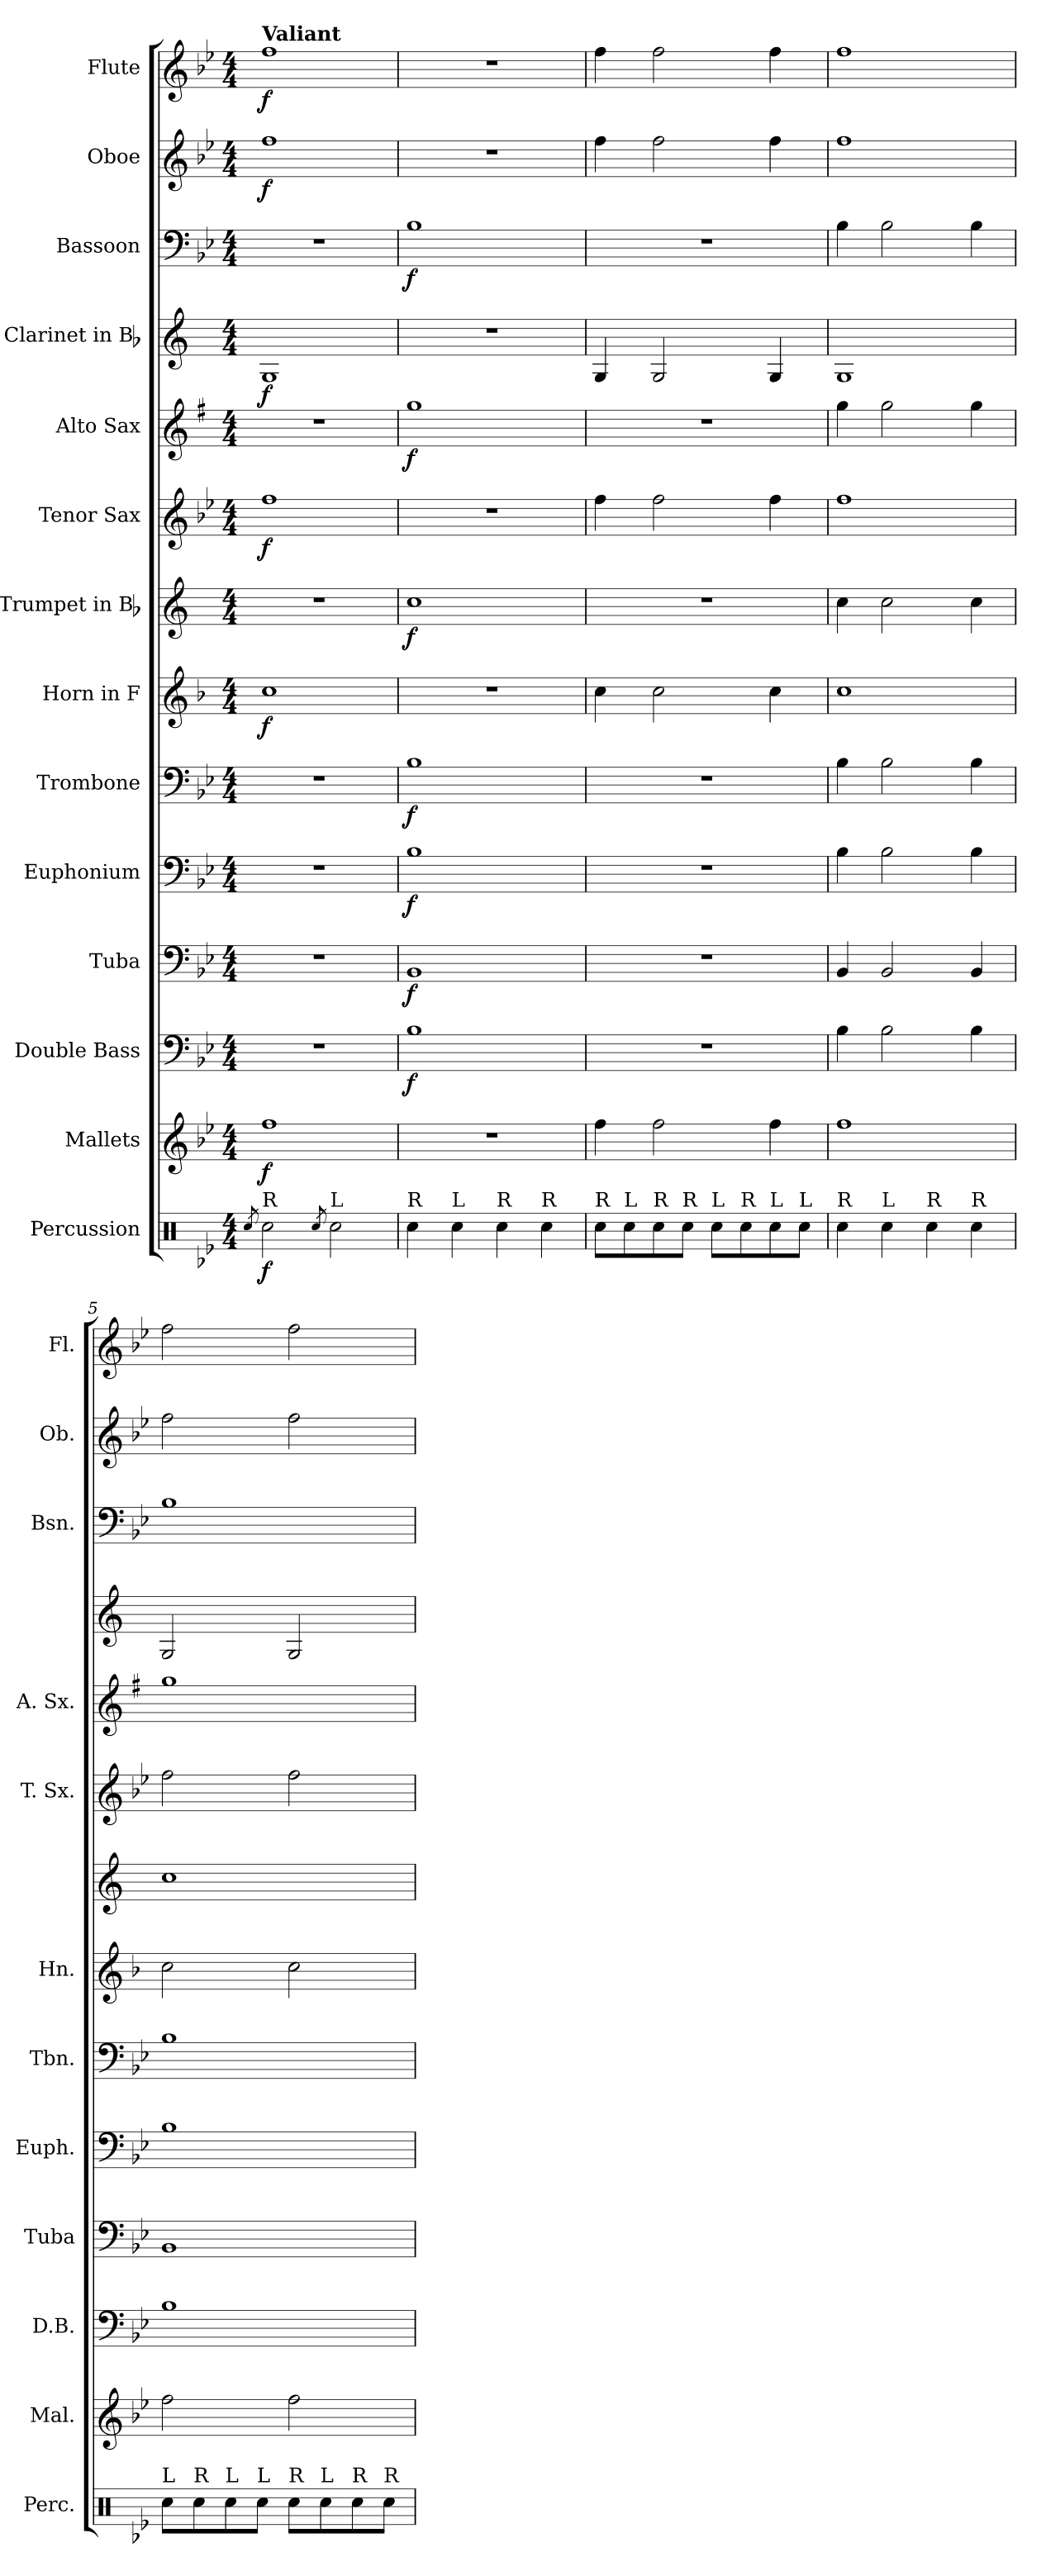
**kern	**dynam	**kern	**dynam	**kern	**dynam	**kern	**dynam	**kern	**dynam	**kern	**dynam	**kern	**dynam	**kern	**dynam	**kern	**dynam	**kern	**dynam	**kern	**dynam	**kern	**dynam	**kern	**dynam	**kern	**dynam
*part14	*part14	*part13	*part13	*part12	*part12	*part11	*part11	*part10	*part10	*part9	*part9	*part8	*part8	*part7	*part7	*part6	*part6	*part5	*part5	*part4	*part4	*part3	*part3	*part2	*part2	*part1	*part1
*staff14	*staff14	*staff13	*staff13	*staff12	*staff12	*staff11	*staff11	*staff10	*staff10	*staff9	*staff9	*staff8	*staff8	*staff7	*staff7	*staff6	*staff6	*staff5	*staff5	*staff4	*staff4	*staff3	*staff3	*staff2	*staff2	*staff1	*staff1
*I"Percussion	*	*I"Mallets	*	*I"Double Bass	*	*I"Tuba	*	*I"Euphonium	*	*I"Trombone	*	*I"Horn in F	*	*I"Trumpet in Bb	*	*I"Tenor Sax	*	*I"Alto Sax	*	*I"Clarinet in Bb	*	*I"Bassoon	*	*I"Oboe	*	*I"Flute	*
*I'Perc.	*	*I'Mal.	*	*I'D.B.	*	*I'Tuba	*	*I'Euph.	*	*I'Tbn.	*	*I'Hn.	*	*	*	*I'T. Sx.	*	*I'A. Sx.	*	*	*	*I'Bsn.	*	*I'Ob.	*	*I'Fl.	*
*clefX	*	*clefG2	*	*clefF4	*	*clefF4	*	*clefF4	*	*clefF4	*	*clefG2	*	*clefG2	*	*clefG2	*	*clefG2	*	*clefG2	*	*clefF4	*	*clefG2	*	*clefG2	*
*	*	*	*	*ITrd7c12	*	*	*	*	*	*	*	*ITrd4c7	*	*ITrd1c2	*	*ITrd8c14	*	*ITrd5c9	*	*ITrd1c2	*	*	*	*	*	*	*
*k[b-e-]	*	*k[b-e-]	*	*k[b-e-]	*	*k[b-e-]	*	*k[b-e-]	*	*k[b-e-]	*	*k[b-e-]	*	*k[b-e-]	*	*k[b-e-]	*	*k[b-e-]	*	*k[b-e-]	*	*k[b-e-]	*	*k[b-e-]	*	*k[b-e-]	*
*B-:	*	*B-:	*	*B-:	*	*B-:	*	*B-:	*	*B-:	*	*B-:	*	*B-:	*	*B-:	*	*B-:	*	*B-:	*	*B-:	*	*B-:	*	*B-:	*
*M4/4	*	*M4/4	*	*M4/4	*	*M4/4	*	*M4/4	*	*M4/4	*	*M4/4	*	*M4/4	*	*M4/4	*	*M4/4	*	*M4/4	*	*M4/4	*	*M4/4	*	*M4/4	*
*MM100	*	*MM100	*	*MM100	*	*MM100	*	*MM100	*	*MM100	*	*MM100	*	*MM100	*	*MM100	*	*MM100	*	*MM100	*	*MM100	*	*MM100	*	*MM100	*
=1	=1	=1	=1	=1	=1	=1	=1	=1	=1	=1	=1	=1	=1	=1	=1	=1	=1	=1	=1	=1	=1	=1	=1	=1	=1	=1	=1
8qRcc/	.	.	.	.	.	.	.	.	.	.	.	.	.	.	.	.	.	.	.	.	.	.	.	.	.	.	.
!	!	!	!	!	!	!	!	!	!	!	!	!	!	!	!	!	!	!	!	!	!	!	!	!	!	!LO:TX:a:B:t=Valiant	!
!LO:TX:a:t=R	!	!	!	!	!	!	!	!	!	!	!	!	!	!	!	!	!	!	!	!	!	!	!	!	!	!	!
!	!LO:DY:b	!	!LO:DY:b	!	!	!	!	!	!	!	!	!	!LO:DY:b	!	!	!	!LO:DY:b	!	!	!	!LO:DY:b	!	!	!	!LO:DY:b	!	!LO:DY:b
2Rcc\	f	1ff	f	1r	.	1r	.	1r	.	1r	.	1f	f	1r	.	1f	f	1r	.	1F	f	1r	.	1ff	f	1ff	f
8qRcc/	.	.	.	.	.	.	.	.	.	.	.	.	.	.	.	.	.	.	.	.	.	.	.	.	.	.	.
!LO:TX:a:t=L	!	!	!	!	!	!	!	!	!	!	!	!	!	!	!	!	!	!	!	!	!	!	!	!	!	!	!
2Rcc\	.	.	.	.	.	.	.	.	.	.	.	.	.	.	.	.	.	.	.	.	.	.	.	.	.	.	.
=2	=2	=2	=2	=2	=2	=2	=2	=2	=2	=2	=2	=2	=2	=2	=2	=2	=2	=2	=2	=2	=2	=2	=2	=2	=2	=2	=2
!LO:TX:a:t=R	!	!	!	!	!	!	!	!	!	!	!	!	!	!	!	!	!	!	!	!	!	!	!	!	!	!	!
!	!	!	!	!	!LO:DY:b	!	!LO:DY:b	!	!LO:DY:b	!	!LO:DY:b	!	!	!	!LO:DY:b	!	!	!	!LO:DY:b	!	!	!	!LO:DY:b	!	!	!	!
4Rcc\	.	1r	.	1BB-	f	1BB-	f	1B-	f	1B-	f	1r	.	1b-	f	1r	.	1b-	f	1r	.	1B-	f	1r	.	1r	.
!LO:TX:a:t=L	!	!	!	!	!	!	!	!	!	!	!	!	!	!	!	!	!	!	!	!	!	!	!	!	!	!	!
4Rcc\	.	.	.	.	.	.	.	.	.	.	.	.	.	.	.	.	.	.	.	.	.	.	.	.	.	.	.
!LO:TX:a:t=R	!	!	!	!	!	!	!	!	!	!	!	!	!	!	!	!	!	!	!	!	!	!	!	!	!	!	!
4Rcc\	.	.	.	.	.	.	.	.	.	.	.	.	.	.	.	.	.	.	.	.	.	.	.	.	.	.	.
!LO:TX:a:t=R	!	!	!	!	!	!	!	!	!	!	!	!	!	!	!	!	!	!	!	!	!	!	!	!	!	!	!
4Rcc\	.	.	.	.	.	.	.	.	.	.	.	.	.	.	.	.	.	.	.	.	.	.	.	.	.	.	.
=3	=3	=3	=3	=3	=3	=3	=3	=3	=3	=3	=3	=3	=3	=3	=3	=3	=3	=3	=3	=3	=3	=3	=3	=3	=3	=3	=3
!LO:TX:a:t=R	!	!	!	!	!	!	!	!	!	!	!	!	!	!	!	!	!	!	!	!	!	!	!	!	!	!	!
8Rcc\L	.	4ff\	.	1r	.	1r	.	1r	.	1r	.	4f\	.	1r	.	4f\	.	1r	.	4F/	.	1r	.	4ff\	.	4ff\	.
!LO:TX:a:t=L	!	!	!	!	!	!	!	!	!	!	!	!	!	!	!	!	!	!	!	!	!	!	!	!	!	!	!
8Rcc\	.	.	.	.	.	.	.	.	.	.	.	.	.	.	.	.	.	.	.	.	.	.	.	.	.	.	.
!LO:TX:a:t=R	!	!	!	!	!	!	!	!	!	!	!	!	!	!	!	!	!	!	!	!	!	!	!	!	!	!	!
8Rcc\	.	2ff\	.	.	.	.	.	.	.	.	.	2f\	.	.	.	2f\	.	.	.	2F/	.	.	.	2ff\	.	2ff\	.
!LO:TX:a:t=R	!	!	!	!	!	!	!	!	!	!	!	!	!	!	!	!	!	!	!	!	!	!	!	!	!	!	!
8Rcc\J	.	.	.	.	.	.	.	.	.	.	.	.	.	.	.	.	.	.	.	.	.	.	.	.	.	.	.
!LO:TX:a:t=L	!	!	!	!	!	!	!	!	!	!	!	!	!	!	!	!	!	!	!	!	!	!	!	!	!	!	!
8Rcc\L	.	.	.	.	.	.	.	.	.	.	.	.	.	.	.	.	.	.	.	.	.	.	.	.	.	.	.
!LO:TX:a:t=R	!	!	!	!	!	!	!	!	!	!	!	!	!	!	!	!	!	!	!	!	!	!	!	!	!	!	!
8Rcc\	.	.	.	.	.	.	.	.	.	.	.	.	.	.	.	.	.	.	.	.	.	.	.	.	.	.	.
!LO:TX:a:t=L	!	!	!	!	!	!	!	!	!	!	!	!	!	!	!	!	!	!	!	!	!	!	!	!	!	!	!
8Rcc\	.	4ff\	.	.	.	.	.	.	.	.	.	4f\	.	.	.	4f\	.	.	.	4F/	.	.	.	4ff\	.	4ff\	.
!LO:TX:a:t=L	!	!	!	!	!	!	!	!	!	!	!	!	!	!	!	!	!	!	!	!	!	!	!	!	!	!	!
8Rcc\J	.	.	.	.	.	.	.	.	.	.	.	.	.	.	.	.	.	.	.	.	.	.	.	.	.	.	.
=4	=4	=4	=4	=4	=4	=4	=4	=4	=4	=4	=4	=4	=4	=4	=4	=4	=4	=4	=4	=4	=4	=4	=4	=4	=4	=4	=4
!LO:TX:a:t=R	!	!	!	!	!	!	!	!	!	!	!	!	!	!	!	!	!	!	!	!	!	!	!	!	!	!	!
4Rcc\	.	1ff	.	4BB-\	.	4BB-/	.	4B-\	.	4B-\	.	1f	.	4b-\	.	1f	.	4b-\	.	1F	.	4B-\	.	1ff	.	1ff	.
!LO:TX:a:t=L	!	!	!	!	!	!	!	!	!	!	!	!	!	!	!	!	!	!	!	!	!	!	!	!	!	!	!
4Rcc\	.	.	.	2BB-\	.	2BB-/	.	2B-\	.	2B-\	.	.	.	2b-\	.	.	.	2b-\	.	.	.	2B-\	.	.	.	.	.
!LO:TX:a:t=R	!	!	!	!	!	!	!	!	!	!	!	!	!	!	!	!	!	!	!	!	!	!	!	!	!	!	!
4Rcc\	.	.	.	.	.	.	.	.	.	.	.	.	.	.	.	.	.	.	.	.	.	.	.	.	.	.	.
!LO:TX:a:t=R	!	!	!	!	!	!	!	!	!	!	!	!	!	!	!	!	!	!	!	!	!	!	!	!	!	!	!
4Rcc\	.	.	.	4BB-\	.	4BB-/	.	4B-\	.	4B-\	.	.	.	4b-\	.	.	.	4b-\	.	.	.	4B-\	.	.	.	.	.
=5	=5	=5	=5	=5	=5	=5	=5	=5	=5	=5	=5	=5	=5	=5	=5	=5	=5	=5	=5	=5	=5	=5	=5	=5	=5	=5	=5
!LO:TX:a:t=L	!	!	!	!	!	!	!	!	!	!	!	!	!	!	!	!	!	!	!	!	!	!	!	!	!	!	!
8Rcc\L	.	2ff\	.	1BB-	.	1BB-	.	1B-	.	1B-	.	2f\	.	1b-	.	2f\	.	1b-	.	2F/	.	1B-	.	2ff\	.	2ff\	.
!LO:TX:a:t=R	!	!	!	!	!	!	!	!	!	!	!	!	!	!	!	!	!	!	!	!	!	!	!	!	!	!	!
8Rcc\	.	.	.	.	.	.	.	.	.	.	.	.	.	.	.	.	.	.	.	.	.	.	.	.	.	.	.
!LO:TX:a:t=L	!	!	!	!	!	!	!	!	!	!	!	!	!	!	!	!	!	!	!	!	!	!	!	!	!	!	!
8Rcc\	.	.	.	.	.	.	.	.	.	.	.	.	.	.	.	.	.	.	.	.	.	.	.	.	.	.	.
!LO:TX:a:t=L	!	!	!	!	!	!	!	!	!	!	!	!	!	!	!	!	!	!	!	!	!	!	!	!	!	!	!
8Rcc\J	.	.	.	.	.	.	.	.	.	.	.	.	.	.	.	.	.	.	.	.	.	.	.	.	.	.	.
!LO:TX:a:t=R	!	!	!	!	!	!	!	!	!	!	!	!	!	!	!	!	!	!	!	!	!	!	!	!	!	!	!
8Rcc\L	.	2ff\	.	.	.	.	.	.	.	.	.	2f\	.	.	.	2f\	.	.	.	2F/	.	.	.	2ff\	.	2ff\	.
!LO:TX:a:t=L	!	!	!	!	!	!	!	!	!	!	!	!	!	!	!	!	!	!	!	!	!	!	!	!	!	!	!
8Rcc\	.	.	.	.	.	.	.	.	.	.	.	.	.	.	.	.	.	.	.	.	.	.	.	.	.	.	.
!LO:TX:a:t=R	!	!	!	!	!	!	!	!	!	!	!	!	!	!	!	!	!	!	!	!	!	!	!	!	!	!	!
8Rcc\	.	.	.	.	.	.	.	.	.	.	.	.	.	.	.	.	.	.	.	.	.	.	.	.	.	.	.
!LO:TX:a:t=R	!	!	!	!	!	!	!	!	!	!	!	!	!	!	!	!	!	!	!	!	!	!	!	!	!	!	!
8Rcc\J	.	.	.	.	.	.	.	.	.	.	.	.	.	.	.	.	.	.	.	.	.	.	.	.	.	.	.
=	=	=	=	=	=	=	=	=	=	=	=	=	=	=	=	=	=	=	=	=	=	=	=	=	=	=	=
*-	*-	*-	*-	*-	*-	*-	*-	*-	*-	*-	*-	*-	*-	*-	*-	*-	*-	*-	*-	*-	*-	*-	*-	*-	*-	*-	*-
